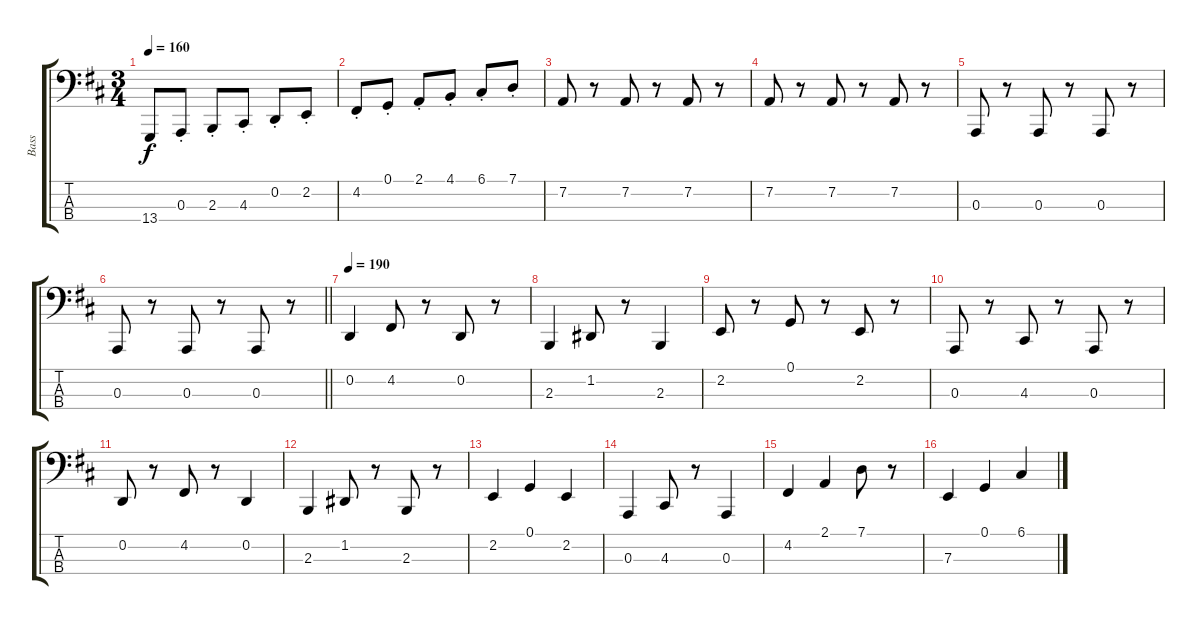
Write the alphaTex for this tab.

\track ("Bass" "Bass") {instrument stringensemble1}
\staff {score tabs}
\tuning (G2 D2 A1 Gb0) {hide}
\ts (3 4)
\tempo 160
\clef f4
\ks d
13.4.8{dy f} 0.3{st}.8 2.3{st}.8 4.3{st}.8 0.2{st}.8 2.2{st}.8 |
4.2{st}.8 0.1{st}.8 2.1{st}.8 4.1{st}.8 6.1{st}.8 7.1{st}.8 |
7.2.8 r.8 7.2.8 r.8 7.2.8 r.8 |
7.2.8 r.8 7.2.8 r.8 7.2.8 r.8 |
0.3.8 r.8 0.3.8 r.8 0.3.8 r.8 |
\barLineRight lightlight
0.3.8 r.8 0.3.8 r.8 0.3.8 r.8 |
\tempo 190
0.2.4 4.2.8 r.8 0.2.8 r.8 |
2.3.4 1.2.8 r.8 2.3.4 |
2.2.8 r.8 0.1.8 r.8 2.2.8 r.8 |
0.3.8 r.8 4.3.8 r.8 0.3.8 r.8 |
0.2.8 r.8 4.2.8 r.8 0.2.4 |
2.3.4 1.2.8 r.8 2.3.8 r.8 |
2.2.4 0.1.4 2.2.4 |
0.3.4 4.3.8 r.8 0.3.4 |
4.2.4 2.1.4 7.1.8 r.8 |
7.3.4 0.1.4 6.1.4
